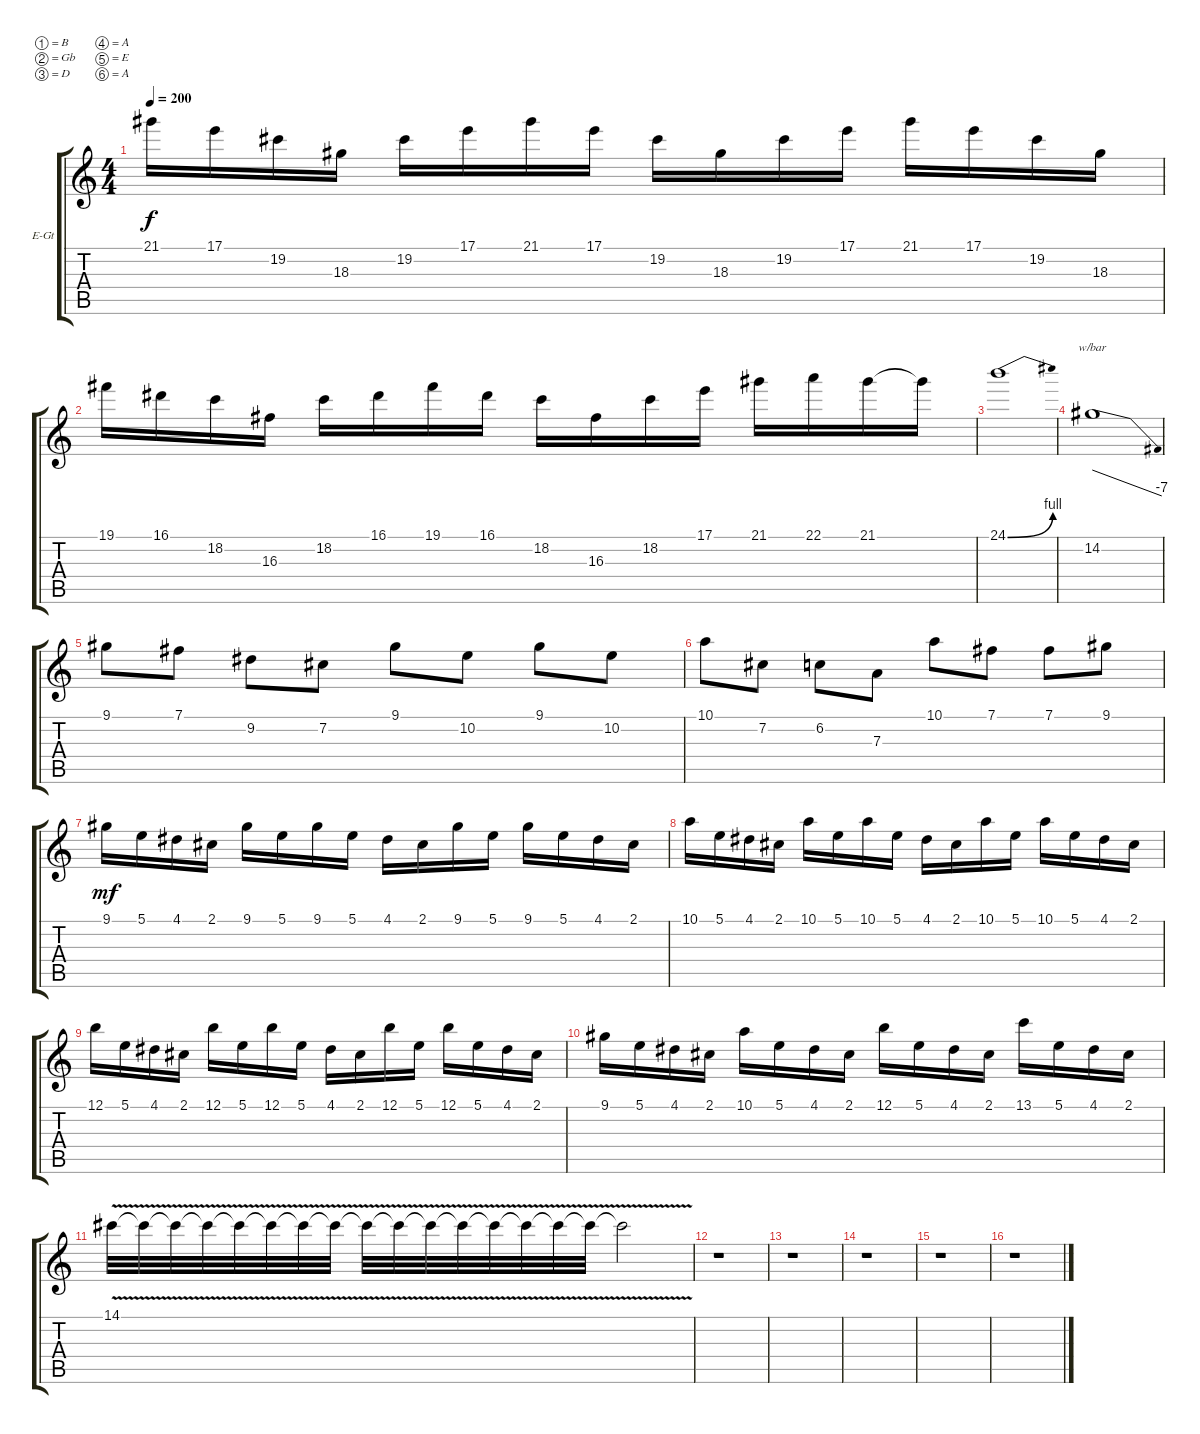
\bracketExtendMode groupsimilarinstruments
\firstSystemTrackNameOrientation horizontal
\otherSystemsTrackNameOrientation horizontal
\track ("Solo swag 1" "E-Gt") {instrument distortionguitar}
\staff {score tabs}
\tuning (B3 Gb3 D3 A2 E2 A1)
\ts (4 4)
\tempo 200
\clef g2
\scale
0.333333
\ks c
21.1.16{dy f} 17.1.16 19.2.16 18.3.16 19.2.16 17.1.16 21.1.16 17.1.16 19.2.16 18.3.16 19.2.16 17.1.16 21.1.16 17.1.16 19.2.16 18.3.16 |
\scale
0.333333 19.1.16 16.1.16 18.2.16 16.3.16 18.2.16 16.1.16 19.1.16 16.1.16 18.2.16 16.3.16 18.2.16 17.1.16 21.1.16 22.1.16 21.1.16 21.1{t}.16 |
\scale
0.333333 24.1{be (bend 0 0 15 4)}.1 |
\scale
0.333333 14.2.1{tbe (dive default 0 0 43.8 -28)} |
\scale
0.333333 9.1.8 7.1.8 9.2.8 7.2.8 9.1.8 10.2.8 9.1.8 10.2.8 |
\scale
0.333333 10.1.8 7.2.8 6.2.8 7.3.8 10.1.8 7.1.8 7.1.8 9.1.8 |
\scale
0.333333 9.1.16{dy mf} 5.1.16 4.1.16 2.1.16 9.1.16 5.1.16 9.1.16 5.1.16 4.1.16 2.1.16 9.1.16 5.1.16 9.1.16 5.1.16 4.1.16 2.1.16 |
\scale
0.333333 10.1.16 5.1.16 4.1.16 2.1.16 10.1.16 5.1.16 10.1.16 5.1.16 4.1.16 2.1.16 10.1.16 5.1.16 10.1.16 5.1.16 4.1.16 2.1.16 |
\scale
0.333333 12.1.16 5.1.16 4.1.16 2.1.16 12.1.16 5.1.16 12.1.16 5.1.16 4.1.16 2.1.16 12.1.16 5.1.16 12.1.16 5.1.16 4.1.16 2.1.16 |
\scale
0.333333 9.1.16 5.1.16 4.1.16 2.1.16 10.1.16 5.1.16 4.1.16 2.1.16 12.1.16 5.1.16 4.1.16 2.1.16 13.1.16 5.1.16 4.1.16 2.1.16 |
14.1{v}.32 14.1{v t}.32 14.1{v t}.32 14.1{v t}.32 14.1{v t}.32 14.1{v t}.32 14.1{v t}.32 14.1{v t}.32 14.1{v t}.32 14.1{v t}.32 14.1{v t}.32 14.1{v t}.32 14.1{v t}.32 14.1{v t}.32 14.1{v t}.32 14.1{v t}.32 14.1{v t}.2 |
r.1 |
r.1 |
r.1 |
r.1 |
r.1
